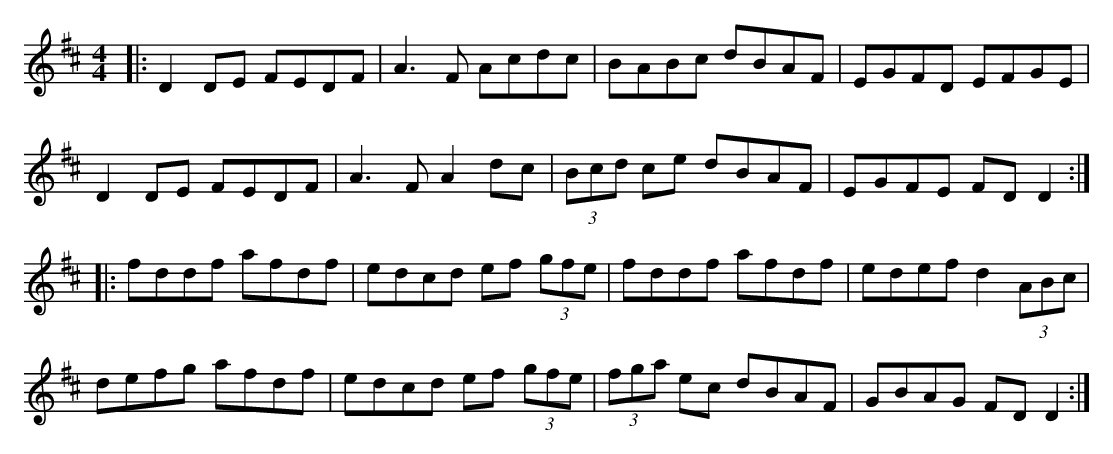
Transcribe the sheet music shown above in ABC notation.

X:1
M:4/4
K:D
|:D2 DE FEDF|A3F Acdc|BABc dBAF|EGFD EFGE|
D2 DE FEDF|A3F A2 dc|(3Bcd ce dBAF|EGFE FD D2:|
|:fddf afdf|edcd ef (3gfe|fddf afdf|edef d2 (3ABc|
defg afdf|edcd ef (3gfe|(3fga ec dBAF|GBAG FD D2:|
